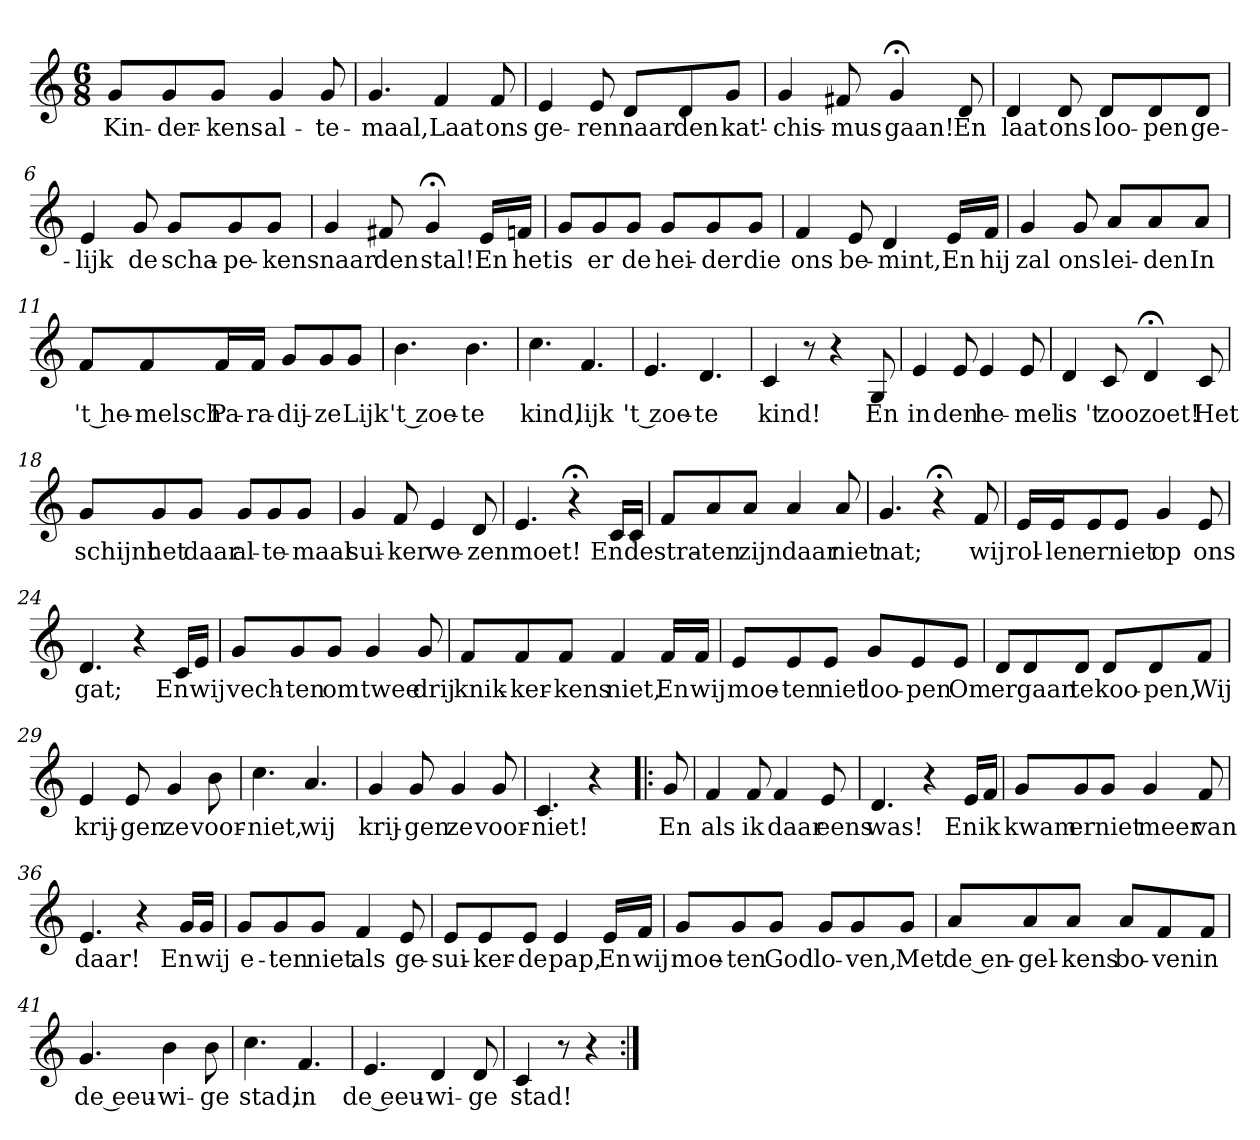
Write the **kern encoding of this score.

**kern	**text
*part1	*part1
*staff1	*staff1
*clefG2	*
*k[]	*
*C:	*
*M6/8	*
*MM120	*
=1	=1
8g/L	Kin-
8g/	-der-
8g/J	-kens
4g	al-
8g	-te-
=2	=2
4.g	-maal,
4f	Laat
8f	ons
=3	=3
4e	ge-
8e	-ren
8d/L	naar
8d/	den
8g/J	kat'-
=4	=4
4g	-chis-
8f#X	-mus
4g;<	gaan!
8d	En
=5	=5
4d	laat
8d	ons
8d/L	loo-
8d/	-pen
8d/J	ge-
=6	=6
4e	-lijk
8g	de
8g/L	scha-
8g/	-pe-
8g/J	-kens
=7	=7
4g	naar
8f#X	den
4g;<	stal!
16e/LL	En
16fn/JJ	het
=8	=8
8g/L	is
8g/	er
8g/J	de
8g/L	hei-
8g/	-der
8g/J	die
=9	=9
4f	ons
8e	be-
4d	-mint,
16e/LL	En
16f/JJ	hij
=10	=10
4g	zal
8g	ons
8a/L	lei-
8a/	-den
8a/J	In
=11	=11
8f/L	't he-
8f/	-melsch
16f/L	Pa-
16f/JJ	-ra-
8g/L	-dij-
8g/	-ze
8g/J	Lijk
=12	=12
4.b	't zoe-
4.b	-te
=13	=13
4.cc	kind,
4.f	lijk
=14	=14
4.e	't zoe-
4.d	-te
=15	=15
4c	kind!
8r	.
4r	.
8G	En
=16	=16
4e	in
8e	den
4e	he-
8e	-mel
=17	=17
4d	is 't
8c	zoo
4d;<	zoet!
8c	Het
=18	=18
8g/L	schijnt
8g/	het
8g/J	daar
8g/L	al-
8g/	-te-
8g/J	-maal
=19	=19
4g	sui-
8f	-ker
4e	we-
8d	-zen
=20	=20
4.e	moet!
4r;<	.
16c/LL	En
16c/JJ	de
=21	=21
8f/L	stra-
8a/	-ten
8a/J	zijn
4a	daar
8a	niet
=22	=22
4.g	nat;
4r;<	.
8f	wij
=23	=23
16e/LL	rol-
16e/J	-len
8e/	er
8e/J	niet
4g	op
8e	ons
=24	=24
4.d	gat;
4r	.
16c/LL	En
16e/JJ	wij
=25	=25
8g/L	vech-
8g/	-ten
8g/J	om
4g	twee
8g	drij
=26	=26
8f/L	knik-
8f/	-ker-
8f/J	-kens
4f	niet,
16f/LL	En
16f/JJ	wij
=27	=27
8e/L	moe-
8e/	-ten
8e/J	niet
8g/L	loo-
8e/	-pen
8e/J	Om
=28	=28
8d/L	er
8d/	gaan
8d/J	te
8d/L	koo-
8d/	-pen,
8f/J	Wij
=29	=29
4e	krij-
8e	-gen
4g	ze
8b	voor-
=30	=30
4.cc	-niet,
4.a	wij
=31	=31
4g	krij-
8g	-gen
4g	ze
8g	voor-
=32	=32
4.c	-niet!
4r	.
=!|:	=!|:
8g	En
=33	=33
4f	als
8f	ik
4f	daar
8e	eens
=34	=34
4.d	was!
4r	.
16e/LL	En
16f/JJ	ik
=35	=35
8g/L	kwam
8g/	er
8g/J	niet
4g	meer
8f	van
=36	=36
4.e	daar!
4r	.
16g/LL	En
16g/JJ	wij
=37	=37
8g/L	e-
8g/	-ten
8g/J	niet
4f	als
8e	ge-
=38	=38
8e/L	-sui-
8e/	-ker-
8e/J	-de
4e	pap,
16e/LL	En
16f/JJ	wij
=39	=39
8g/L	moe-
8g/	-ten
8g/J	God
8g/L	lo-
8g/	-ven,
8g/J	Met
=40	=40
8a/L	de en-
8a/	-gel-
8a/J	-kens
8a/L	bo-
8f/	-ven
8f/J	in
=41	=41
4.g	de eeu-
4b	-wi-
8b	-ge
=42	=42
4.cc	stad,
4.f	in
=43	=43
4.e	de eeu-
4d	-wi-
8d	-ge
=44	=44
4c	stad!
8r	.
4r	.
=:|!	=:|!
*-	*-
